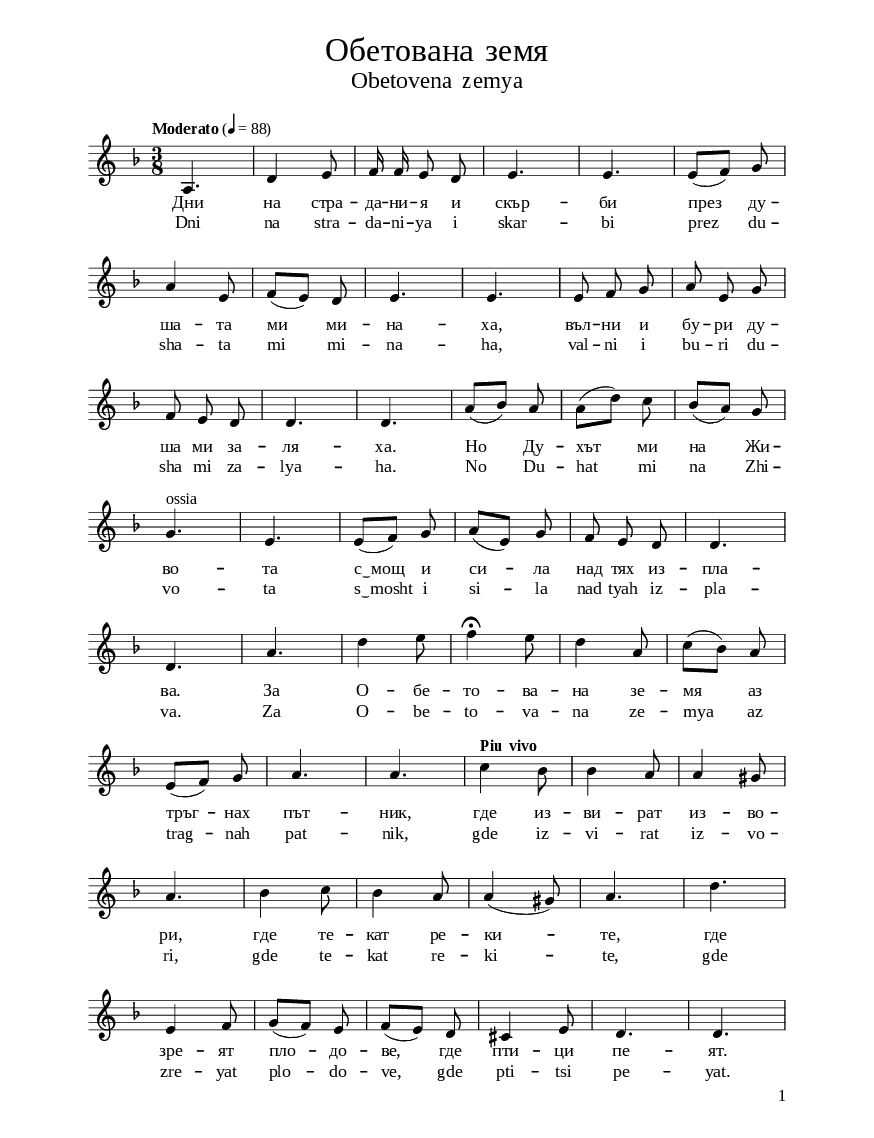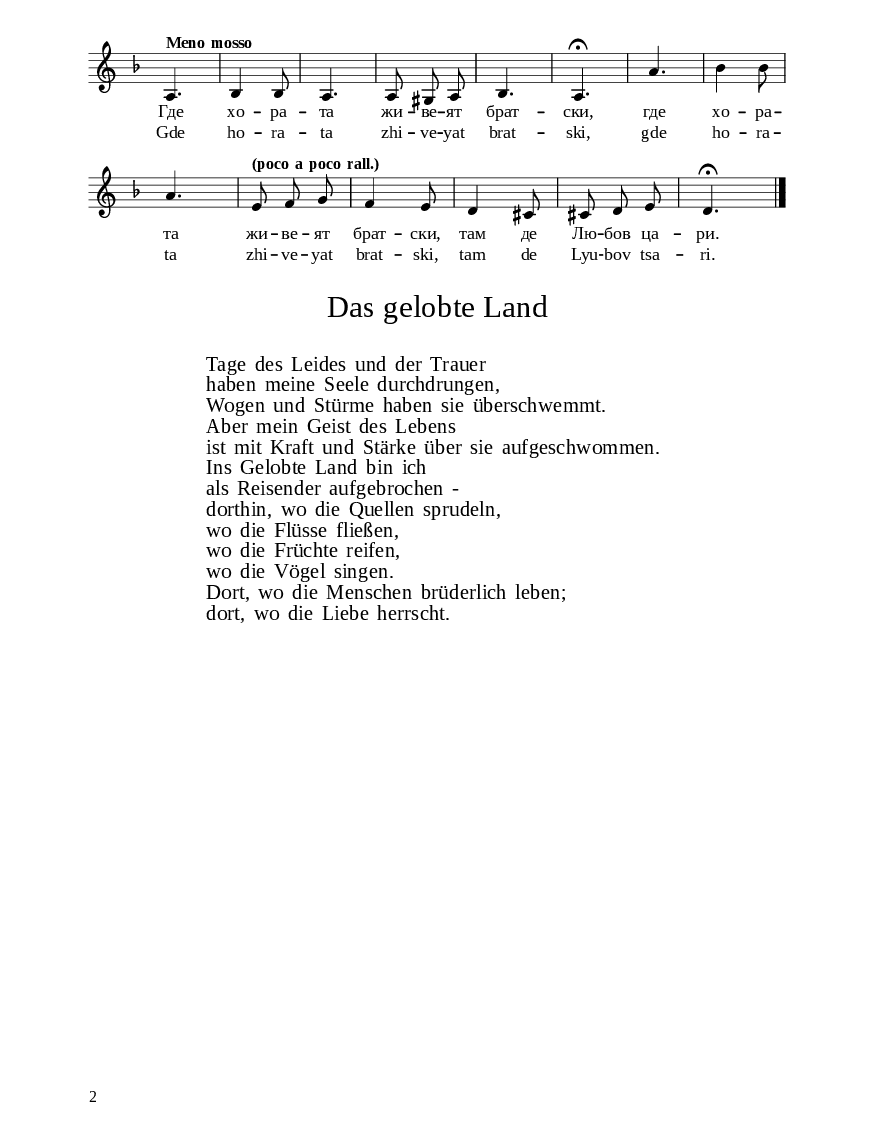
\version "2.20.0"

\paper {
  #(set-paper-size "a5")
}

\bookpart {
  \paper {
    print-all-headers = ##t
    print-page-number = ##t
    print-first-page-number = ##t

    % put page numbers on the bottom
    oddHeaderMarkup = \markup ""
    evenHeaderMarkup = \markup ""
    oddFooterMarkup = \markup
    \fill-line {
      ""
      \on-the-fly #print-page-number-check-first \fromproperty #'page:page-number-string
    }
    evenFooterMarkup = \markup
    \fill-line {
      \on-the-fly #print-page-number-check-first \fromproperty #'page:page-number-string
      ""
    }

    left-margin = 1.5\cm
    right-margin = 1.5\cm
    top-margin = 1.6\cm
    bottom-margin = 1.2\cm
    ragged-bottom = ##t % do not spread the staves to fill the whole vertical space

    % change lyrics and titles font (affects notes also)
    fonts =
    #(make-pango-font-tree
      "Times New Roman"
      "DejaVu Sans"
      "DejaVu Sans Mono"
      (/ (* staff-height pt) 3.6))

    % change distance between staves
    system-system-spacing =
    #'((basic-distance . 12)
       (minimum-distance . 6)
       (padding . 1)
       (stretchability . 12))
  }

  \header {
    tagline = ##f
  }

  \score{
    \layout {
      indent = 0.0\cm % remove first line indentation
      %ragged-last = ##t % do not spread last line to fill the whole space
      \context {
        \Score
        \omit BarNumber %remove bar numbers
      } % context

      \context {
        % change staff size
        \Staff
        fontSize = #+0 % affects notes size only
        \override StaffSymbol #'staff-space = #(magstep -3)
        \override StaffSymbol #'thickness = #0.5
        \override BarLine #'hair-thickness = #1
        %\override StaffSymbol #'ledger-line-thickness = #'(0 . 0)
      }

      \context {
        % adjust space between staff and lyrics and between the two lyric lines
        \Lyrics
        \override VerticalAxisGroup.nonstaff-relatedstaff-spacing = #'((basic-distance . 4.5))
        \override VerticalAxisGroup.nonstaff-nonstaff-spacing = #'((minimum-distance . 2))
      }
    } % layout

    \new Voice \relative c' {
      \clef treble
      \key d \minor
      \time 3/8
      \tempo \markup {
        % make tempo note smaller
        \concat {
          "Moderato " \normal-text { "(" }
          \teeny \general-align #Y #DOWN \note #"4" #0.8
          \normal-text { " = 88)" }
        }
      }
      \autoBeamOff
      \partial 4.
      a4. | % 2
      d4  e8 | % 3
      f16  f16  e8  d8 | % 4
      e4. | % 5
      e4. | % 6
      e8 ( [  f8 ) ]  g8 \break | % 7
      a4  e8 | % 8
      f8 ( [  e8 ) ]  d8 | % 9
      e4. |
      e4. | % 11
      e8  f8  g8 | % 12
      a8  e8  g8 \break | % 13
      f8  e8  d8 | % 14
      d4. | % 15
      d4. | % 16
      a'8 ( [  bes8 ) ]  a8 | % 17
      a8 ( [  d8 ) ]  c8 | % 18
      bes8 ( [  a8 ) ]  g8 \break | % 19
      g4.^\markup{ ossia }  |
      e4. | % 21
      e8 ( [  f8 ) ]  g8 | % 22
      a8 ( [  e8 ) ]  g8 | % 23
      f8  e8  d8 | % 24
      d4. \break | % 25
      d4. | % 26
      a'4. | % 27
      d4  e8 | % 28
      f4 ^\fermata  e8 | % 29
      d4  a8 |
      c8 ( [  bes8 ) ]  a8 \break | % 31
      e8 ( [  f8 ) ]  g8 | % 32
      a4. | % 33
      a4. | % 34
      c4^\markup{ \bold {Piu vivo} }   bes8 | % 35
      bes4  a8 | % 36
      a4  gis8 \break | % 37
      a4. | % 38
      bes4  c8 | % 39
      bes4  a8 |
      a4 (  gis8 ) | % 41
      a4. | % 42
      d4. \break | % 43
      e,4  f8 | % 44
      g8 ( [  f8 ) ]  e8 | % 45
      f8 ( [  e8 ) ]  d8 | % 46
      cis4  e8 | % 47
      d4. | % 48
      d4. \break | % 49
      a4.^\markup{ \bold {Meno mosso} }   |
      bes4  bes8 | % 51
      a4. | % 52
      a8  gis8  a8 | % 53
      bes4. | % 54
      a4. ^\fermata | % 55
      a'4. | % 56
      bes4  bes8 \break | % 57
      a4. | % 58
      e8 ^\markup{ \bold {(poco a poco rall.)} }  f8
      g8 | % 59
      f4  e8 |
      d4  cis8 | % 61
      cis8  d8  e8 | % 62
      d4. ^\fermata \bar "|."
    }

    \addlyrics {
      Дни на стра -- да -- ни -- я и
      скър -- би през  ду -- ша -- та
      ми  ми -- на -- ха, въл -- ни и
      бу -- ри ду -- ша ми за -- ля -- ха.
      Но  Ду -- хът  ми на  Жи
      -- во -- та с‿мощ  и си -- ла
      над тях из -- пла -- ва. За О --
      бе -- то -- ва -- на зе -- мя  аз
      тръг -- нах път -- ник, где из
      -- ви -- рат из -- во -- ри, где те --
      кат ре -- ки -- те, где зре --
      ят пло -- до -- ве,  где пти
      -- ци пе -- ят. Где хо -- ра -- та
      жи -- ве -- ят брат -- ски, где хо
      -- ра -- та жи -- ве -- ят брат --
      ски, там де Лю -- бов ца -- ри.}
      \addlyrics {   Dni na stra -- da -- ni -- ya i
      skar -- bi prez  du -- sha -- ta
      mi  mi -- na -- ha, val -- ni i
      bu -- ri du -- sha mi za -- lya -- ha.
      No  Du -- hat  mi na  Zhi
      -- vo -- ta s‿mosht  i si -- la
      nad tyah iz -- pla -- va. Za O --
      be -- to -- va -- na ze -- mya  az
      trag -- nah pat -- nik, gde iz
      -- vi -- rat iz -- vo -- ri, gde te --
      kat re -- ki -- te, gde zre --
      yat plo -- do -- ve,  gde pti
      -- tsi pe -- yat. Gde ho -- ra -- ta
      zhi -- ve -- yat brat -- ski, gde ho
      -- ra -- ta zhi -- ve -- yat brat --
      ski, tam de Lyu -- bov tsa -- ri.}

      \header {
        title = \markup \column \normal-text \fontsize #2.5 {
          \center-align
          \line { Обетована земя}
          \vspace #-0.6
          \center-align
          \line \fontsize #-3 { Obetovena zemya}
          \vspace #-0.8
          \center-align
          \line \fontsize #-3 { " " }
        }
      }

      \midi{}

    } % score



    % include foreign translation(s) of the song
    \version "2.20.0"

\markup \fill-line { \fontsize #6 "Das gelobte Land" }
\markup \null
\markup \null
\markup \fontsize #+2.5 {
  \hspace #10
  \override #'(baseline-skip . 2)

  \column {
    \line { " " }

 \line { " " Tage des Leides und der Trauer }

 \line { " " haben meine Seele durchdrungen,}

 \line { " " Wogen und Stürme haben sie überschwemmt.}

 \line { " " Aber mein Geist des Lebens}

 \line { " " ist mit Kraft und Stärke über sie aufgeschwommen.}

 \line { " " Ins Gelobte Land bin ich }

 \line { " " als Reisender aufgebrochen  -}

 \line { " " dorthin, wo die Quellen sprudeln,}

 \line { " " wo die Flüsse fließen, }

 \line { " " wo die Früchte reifen,}

 \line { " " wo die Vögel singen.}

 \line { " " Dort, wo die Menschen brüderlich leben;}

 \line { " " dort, wo die Liebe herrscht.}

  }
}


  } % bookpart
